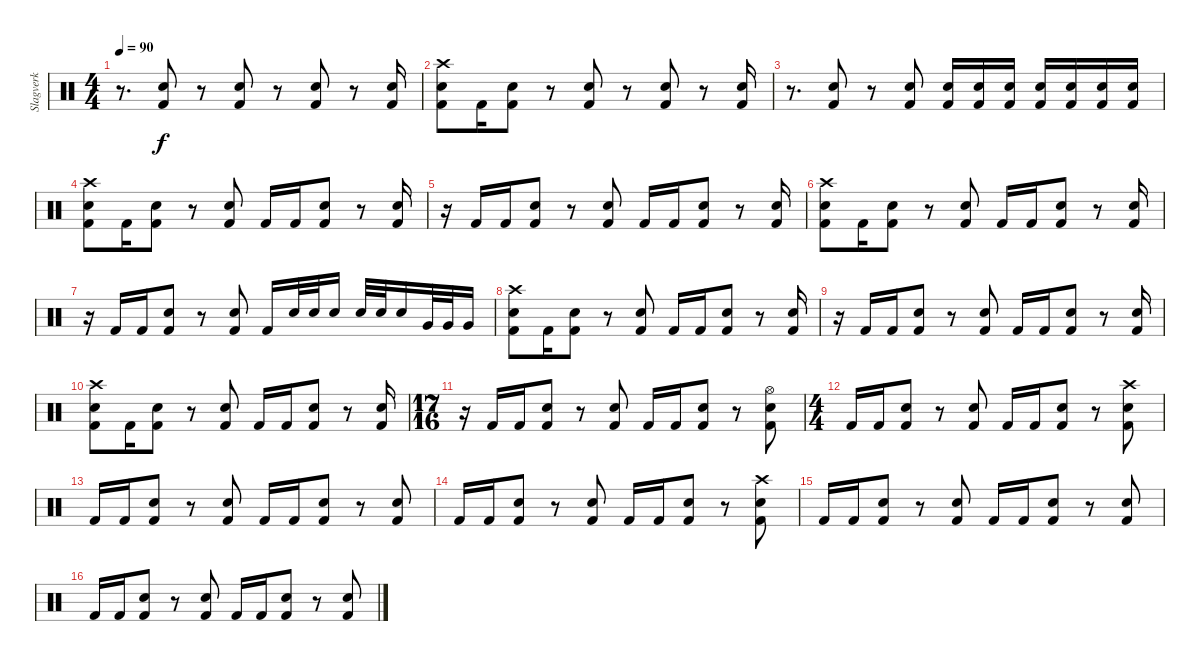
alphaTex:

\track ("Slagverk" "Slagverk") {instrument percussion}
\staff {score}
\articulation defaults
\ts (4 4)
\tempo 90
\clef neutral
\ks c
r.8{d dy f} ("Electric Snare (hit)" "Kick (hit) 2").8 r.8 ("Electric Snare (hit)" "Kick (hit) 2").8 r.8 ("Electric Snare (hit)" "Kick (hit) 2").8 r.8 ("Electric Snare (hit)" "Kick (hit) 2").16 |
("Crash high (hit)" "Electric Snare (hit)" "Kick (hit) 2").8 "Kick (hit) 2".16 ("Electric Snare (hit)" "Kick (hit) 2").8 r.8 ("Electric Snare (hit)" "Kick (hit) 2").8 r.8 ("Electric Snare (hit)" "Kick (hit) 2").8 r.8 ("Electric Snare (hit)" "Kick (hit) 2").16 |
r.8{d} ("Electric Snare (hit)" "Kick (hit) 2").8 r.8 ("Electric Snare (hit)" "Kick (hit) 2").8 ("Electric Snare (hit)" "Kick (hit) 2").16 ("Electric Snare (hit)" "Kick (hit) 2").16 ("Electric Snare (hit)" "Kick (hit) 2").16 ("Electric Snare (hit)" "Kick (hit) 2").16 ("Electric Snare (hit)" "Kick (hit) 2").16 ("Electric Snare (hit)" "Kick (hit) 2").16 ("Electric Snare (hit)" "Kick (hit) 2").16 |
("Crash high (hit)" "Electric Snare (hit)" "Kick (hit) 2").8 "Kick (hit) 2".16 ("Electric Snare (hit)" "Kick (hit) 2").8 r.8 ("Electric Snare (hit)" "Kick (hit) 2").8 "Kick (hit) 2".16 "Kick (hit) 2".16 ("Electric Snare (hit)" "Kick (hit) 2").8 r.8 ("Electric Snare (hit)" "Kick (hit) 2").16 |
r.16 "Kick (hit) 2".16 "Kick (hit) 2".16 ("Electric Snare (hit)" "Kick (hit) 2").8 r.8 ("Electric Snare (hit)" "Kick (hit) 2").8 "Kick (hit) 2".16 "Kick (hit) 2".16 ("Electric Snare (hit)" "Kick (hit) 2").8 r.8 ("Electric Snare (hit)" "Kick (hit) 2").16 |
("Crash high (hit)" "Electric Snare (hit)" "Kick (hit) 2").8 "Kick (hit) 2".16 ("Electric Snare (hit)" "Kick (hit) 2").8 r.8 ("Electric Snare (hit)" "Kick (hit) 2").8 "Kick (hit) 2".16 "Kick (hit) 2".16 ("Electric Snare (hit)" "Kick (hit) 2").8 r.8 ("Electric Snare (hit)" "Kick (hit) 2").16 |
r.16 "Kick (hit) 2".16 "Kick (hit) 2".16 ("Electric Snare (hit)" "Kick (hit) 2").8 r.8 ("Electric Snare (hit)" "Kick (hit) 2").8 "Kick (hit) 2".16 "Electric Snare (hit)".32 "Electric Snare (hit)".32 "Electric Snare (hit)".16 "Snare (hit) 2".32 "Snare (hit) 2".32 "Snare (hit) 2".16 "Very Low Tom (hit)".32 "Very Low Tom (hit)".32 "Very Low Tom (hit)".16 |
("Crash high (hit)" "Electric Snare (hit)" "Kick (hit) 2").8 "Kick (hit) 2".16 ("Electric Snare (hit)" "Kick (hit) 2").8 r.8 ("Electric Snare (hit)" "Kick (hit) 2").8 "Kick (hit) 2".16 "Kick (hit) 2".16 ("Electric Snare (hit)" "Kick (hit) 2").8 r.8 ("Electric Snare (hit)" "Kick (hit) 2").16 |
r.16 "Kick (hit) 2".16 "Kick (hit) 2".16 ("Electric Snare (hit)" "Kick (hit) 2").8 r.8 ("Electric Snare (hit)" "Kick (hit) 2").8 "Kick (hit) 2".16 "Kick (hit) 2".16 ("Electric Snare (hit)" "Kick (hit) 2").8 r.8 ("Electric Snare (hit)" "Kick (hit) 2").16 |
("Crash high (hit)" "Electric Snare (hit)" "Kick (hit) 2").8 "Kick (hit) 2".16 ("Electric Snare (hit)" "Kick (hit) 2").8 r.8 ("Electric Snare (hit)" "Kick (hit) 2").8 "Kick (hit) 2".16 "Kick (hit) 2".16 ("Electric Snare (hit)" "Kick (hit) 2").8 r.8 ("Electric Snare (hit)" "Kick (hit) 2").16 |
\ts (17 16)
r.16 "Kick (hit) 2".16 "Kick (hit) 2".16 ("Electric Snare (hit)" "Kick (hit) 2").8 r.8 ("Electric Snare (hit)" "Kick (hit) 2").8 "Kick (hit) 2".16 "Kick (hit) 2".16 ("Electric Snare (hit)" "Kick (hit) 2").8 r.8 ("Hi-Hat (open)" "Electric Snare (hit)" "Kick (hit) 2").8 |
\ts (4 4)
"Kick (hit) 2".16 "Kick (hit) 2".16 ("Electric Snare (hit)" "Kick (hit) 2").8 r.8 ("Electric Snare (hit)" "Kick (hit) 2").8 "Kick (hit) 2".16 "Kick (hit) 2".16 ("Electric Snare (hit)" "Kick (hit) 2").8 r.8 ("Crash high (hit)" "Electric Snare (hit)" "Kick (hit) 2").8 |
"Kick (hit) 2".16 "Kick (hit) 2".16 ("Electric Snare (hit)" "Kick (hit) 2").8 r.8 ("Electric Snare (hit)" "Kick (hit) 2").8 "Kick (hit) 2".16 "Kick (hit) 2".16 ("Electric Snare (hit)" "Kick (hit) 2").8 r.8 ("Electric Snare (hit)" "Kick (hit) 2").8 |
"Kick (hit) 2".16 "Kick (hit) 2".16 ("Electric Snare (hit)" "Kick (hit) 2").8 r.8 ("Electric Snare (hit)" "Kick (hit) 2").8 "Kick (hit) 2".16 "Kick (hit) 2".16 ("Electric Snare (hit)" "Kick (hit) 2").8 r.8 ("Crash high (hit)" "Electric Snare (hit)" "Kick (hit) 2").8 |
"Kick (hit) 2".16 "Kick (hit) 2".16 ("Electric Snare (hit)" "Kick (hit) 2").8 r.8 ("Electric Snare (hit)" "Kick (hit) 2").8 "Kick (hit) 2".16 "Kick (hit) 2".16 ("Electric Snare (hit)" "Kick (hit) 2").8 r.8 ("Electric Snare (hit)" "Kick (hit) 2").8 |
"Kick (hit) 2".16 "Kick (hit) 2".16 ("Electric Snare (hit)" "Kick (hit) 2").8 r.8 ("Electric Snare (hit)" "Kick (hit) 2").8 "Kick (hit) 2".16 "Kick (hit) 2".16 ("Electric Snare (hit)" "Kick (hit) 2").8 r.8 ("Electric Snare (hit)" "Kick (hit) 2").8
